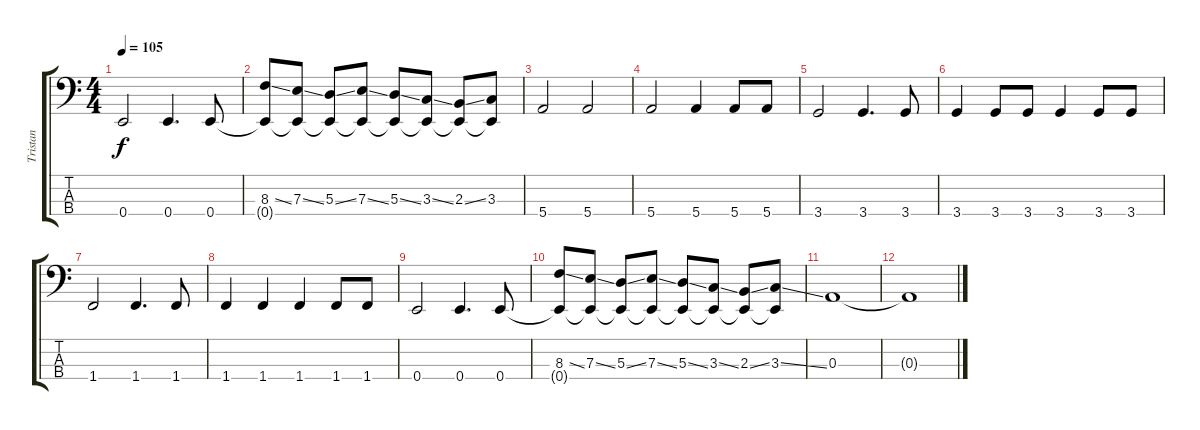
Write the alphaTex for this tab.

\track ("Tristan" "Tristan") {instrument electricbassfinger}
\staff {score tabs}
\tuning (G2 D2 A1 E1) {hide}
\ts (4 4)
\tempo 105
\clef f4
\ks c
0.4.2{dy f} 0.4.4{d} 0.4.8 |
(8.3{ss} 0.4{t}).8 (7.3{ss} 0.4{t}).8 (5.3{ss} 0.4{t}).8 (7.3{ss} 0.4{t}).8 (5.3{ss} 0.4{t}).8 (3.3{ss} 0.4{t}).8 (2.3{ss} 0.4{t}).8 (3.3 0.4{t}).8 |
5.4.2 5.4.2 |
5.4.2 5.4.4 5.4.8 5.4.8 |
3.4.2 3.4.4{d} 3.4.8 |
3.4.4 3.4.8 3.4.8 3.4.4 3.4.8 3.4.8 |
1.4.2 1.4.4{d} 1.4.8 |
1.4.4 1.4.4 1.4.4 1.4.8 1.4.8 |
0.4.2 0.4.4{d} 0.4.8 |
(8.3{ss} 0.4{t}).8 (7.3{ss} 0.4{t}).8 (5.3{ss} 0.4{t}).8 (7.3{ss} 0.4{t}).8 (5.3{ss} 0.4{t}).8 (3.3{ss} 0.4{t}).8 (2.3{ss} 0.4{t}).8 (3.3{ss} 0.4{t}).8 |
0.3.1 |
0.3{t}.1
